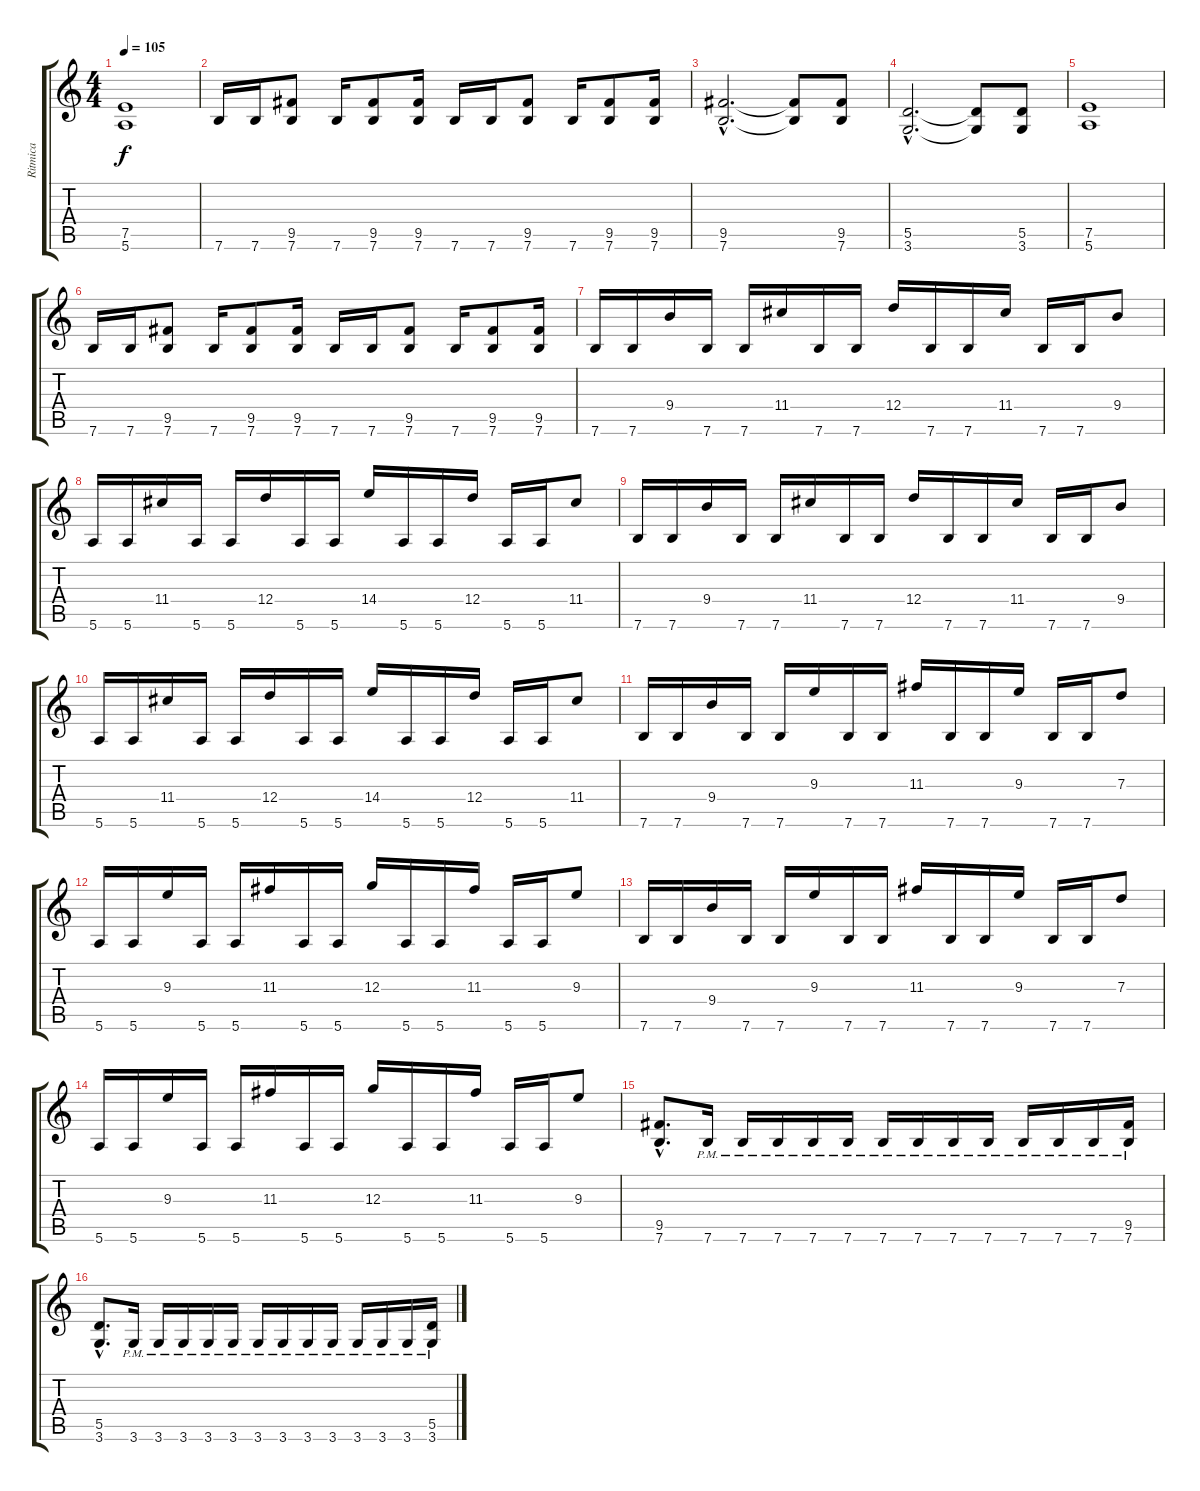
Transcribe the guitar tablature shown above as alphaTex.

\track ("Ritmica" "Ritmica") {instrument distortionguitar}
\staff {score tabs}
\tuning (E4 B3 G3 D3 A2 E2) {hide}
\ts (4 4)
\tempo 105
\clef g2
\ks c
(7.5 5.6).1{dy f} |
7.6.16 7.6.16 (9.5 7.6).8 7.6.16 (9.5 7.6).8 (9.5 7.6).16 7.6.16 7.6.16 (9.5 7.6).8 7.6.16 (9.5 7.6).8 (9.5 7.6).16 |
(9.5{hac} 7.6{hac}).2{d} (9.5{t} 7.6{t}).8 (9.5 7.6).8 |
(5.5{hac} 3.6{hac}).2{d} (5.5{t} 3.6{t}).8 (5.5 3.6).8 |
(7.5 5.6).1 |
7.6.16 7.6.16 (9.5 7.6).8 7.6.16 (9.5 7.6).8 (9.5 7.6).16 7.6.16 7.6.16 (9.5 7.6).8 7.6.16 (9.5 7.6).8 (9.5 7.6).16 |
7.6.16 7.6.16 9.4.16 7.6.16 7.6.16 11.4.16 7.6.16 7.6.16 12.4.16 7.6.16 7.6.16 11.4.16 7.6.16 7.6.16 9.4.8 |
5.6.16 5.6.16 11.4.16 5.6.16 5.6.16 12.4.16 5.6.16 5.6.16 14.4.16 5.6.16 5.6.16 12.4.16 5.6.16 5.6.16 11.4.8 |
7.6.16 7.6.16 9.4.16 7.6.16 7.6.16 11.4.16 7.6.16 7.6.16 12.4.16 7.6.16 7.6.16 11.4.16 7.6.16 7.6.16 9.4.8 |
5.6.16 5.6.16 11.4.16 5.6.16 5.6.16 12.4.16 5.6.16 5.6.16 14.4.16 5.6.16 5.6.16 12.4.16 5.6.16 5.6.16 11.4.8 |
7.6.16 7.6.16 9.4.16 7.6.16 7.6.16 9.3.16 7.6.16 7.6.16 11.3.16 7.6.16 7.6.16 9.3.16 7.6.16 7.6.16 7.3.8 |
5.6.16 5.6.16 9.3.16 5.6.16 5.6.16 11.3.16 5.6.16 5.6.16 12.3.16 5.6.16 5.6.16 11.3.16 5.6.16 5.6.16 9.3.8 |
7.6.16 7.6.16 9.4.16 7.6.16 7.6.16 9.3.16 7.6.16 7.6.16 11.3.16 7.6.16 7.6.16 9.3.16 7.6.16 7.6.16 7.3.8 |
5.6.16 5.6.16 9.3.16 5.6.16 5.6.16 11.3.16 5.6.16 5.6.16 12.3.16 5.6.16 5.6.16 11.3.16 5.6.16 5.6.16 9.3.8 |
(9.5{hac} 7.6{hac}).8{d} 7.6{pm}.16 7.6{pm}.16 7.6{pm}.16 7.6{pm}.16 7.6{pm}.16 7.6{pm}.16 7.6{pm}.16 7.6{pm}.16 7.6{pm}.16 7.6{pm}.16 7.6{pm}.16 7.6{pm}.16 (9.5 7.6{pm}).16 |
(5.5{hac} 3.6{hac}).8{d} 3.6{pm}.16 3.6{pm}.16 3.6{pm}.16 3.6{pm}.16 3.6{pm}.16 3.6{pm}.16 3.6{pm}.16 3.6{pm}.16 3.6{pm}.16 3.6{pm}.16 3.6{pm}.16 3.6{pm}.16 (5.5 3.6{pm}).16
